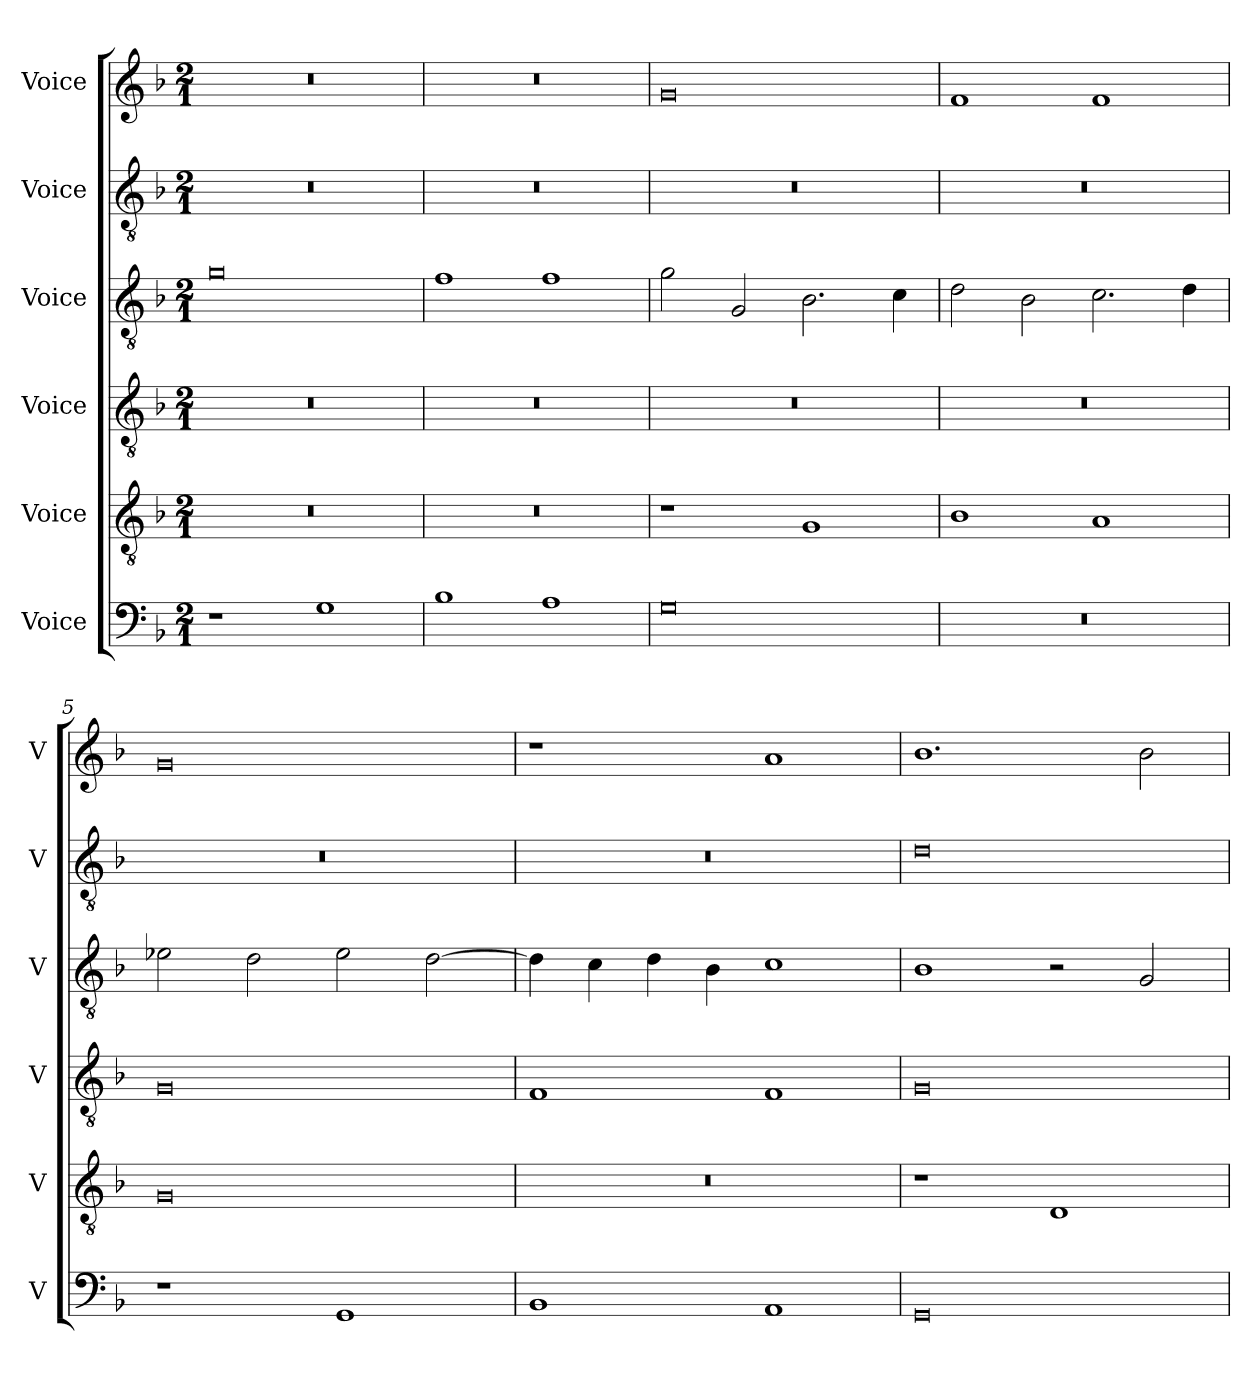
**kern	**kern	**kern	**kern	**kern	**kern
*part6	*part5	*part4	*part3	*part2	*part1
*staff6	*staff5	*staff4	*staff3	*staff2	*staff1
*I"Voice	*I"Voice	*I"Voice	*I"Voice	*I"Voice	*I"Voice
*I'V	*I'V	*I'V	*I'V	*I'V	*I'V
*clefF4	*clefGv2	*clefGv2	*clefGv2	*clefGv2	*clefG2
*k[b-]	*k[b-]	*k[b-]	*k[b-]	*k[b-]	*k[b-]
*M2/1	*M2/1	*M2/1	*M2/1	*M2/1	*M2/1
=1	=1	=1	=1	=1	=1
1r	0r	0r	0g	0r	0r
1G	.	.	.	.	.
=2	=2	=2	=2	=2	=2
1B-	0r	0r	1f	0r	0r
1A	.	.	1f	.	.
=3	=3	=3	=3	=3	=3
0G	1r	0r	2g\	0r	0g
.	.	.	2G/	.	.
.	1G	.	2.B-\	.	.
.	.	.	4c\	.	.
=4	=4	=4	=4	=4	=4
0r	1B-	0r	2d\	0r	1f
.	.	.	2B-\	.	.
.	1A	.	2.c\	.	1f
.	.	.	4d\	.	.
!!LO:LB:g=z
=5	=5	=5	=5	=5	=5
1r	0G	0G	2e-X\	0r	0g
.	.	.	2d\	.	.
1GG	.	.	2e-\	.	.
.	.	.	[2d\	.	.
=6	=6	=6	=6	=6	=6
1BB-	0r	1F	4d\]	0r	1r
.	.	.	4c\	.	.
.	.	.	4d\	.	.
.	.	.	4B-\	.	.
1AA	.	1F	1c	.	1a
=7	=7	=7	=7	=7	=7
0GG	1r	0G	1B-	0d	1.b-
.	1D	.	2r	.	.
.	.	.	2G/	.	2b-\
=	=	=	=	=	=
*-	*-	*-	*-	*-	*-
